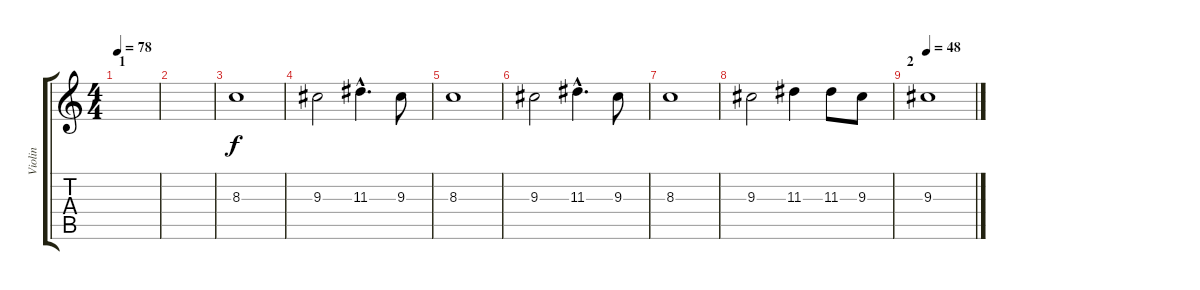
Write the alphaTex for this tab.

\track ("Violin" "Violin") {instrument violin}
\staff {score tabs}
\tuning (Db5 Ab4 E4 B3 Gb3 Db3) {hide}
\ts (4 4)
\section ("" "1")
\tempo 78
\clef g2
\ks c
|
|
8.3.1 |
9.3.2 11.3{hac}.4{d} 9.3.8 |
8.3.1 |
9.3.2 11.3{hac}.4{d} 9.3.8 |
8.3.1 |
9.3.2 11.3.4 11.3.8 9.3.8 |
\section ("" "2")
\tempo 48
9.3.1{volume 0}
